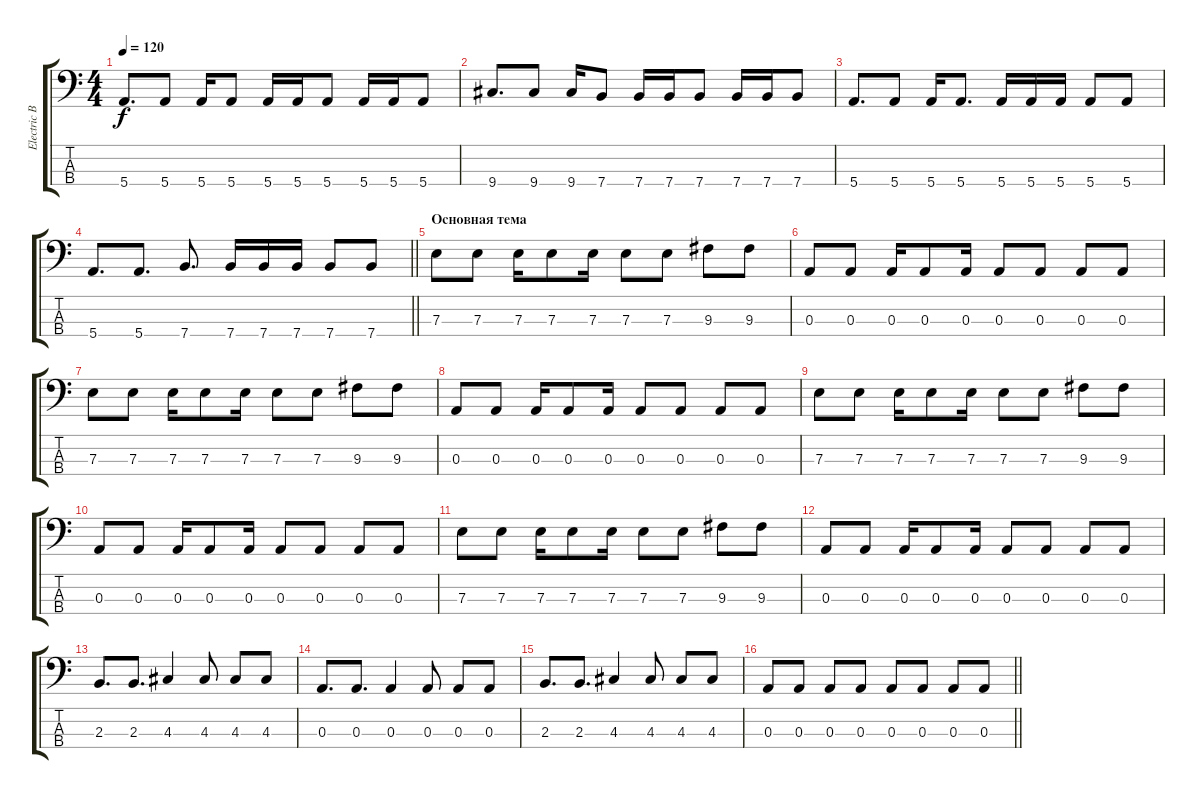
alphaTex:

\track ("Electric Bass" "Electric B") {instrument electricbassfinger}
\staff {score tabs}
\tuning (G2 D2 A1 E1) {hide}
\ts (4 4)
\tempo 120
\clef f4
\ks c
5.4.8{d dy f} 5.4.8 5.4.16 5.4.8 5.4.16 5.4.16 5.4.8 5.4.16 5.4.16 5.4.8 |
9.4.8{d} 9.4.8 9.4.16 7.4.8 7.4.16 7.4.16 7.4.8 7.4.16 7.4.16 7.4.8 |
5.4.8{d} 5.4.8 5.4.16 5.4.8{d} 5.4.16 5.4.16 5.4.16 5.4.8 5.4.8 |
\barLineRight lightlight
5.4.8{d} 5.4.8{d} 7.4.8{d} 7.4.16 7.4.16 7.4.16 7.4.8 7.4.8 |
\section ("" "Основная тема")
7.3.8 7.3.8 7.3.16 7.3.8 7.3.16 7.3.8 7.3.8 9.3.8 9.3.8 |
0.3.8 0.3.8 0.3.16 0.3.8 0.3.16 0.3.8 0.3.8 0.3.8 0.3.8 |
7.3.8 7.3.8 7.3.16 7.3.8 7.3.16 7.3.8 7.3.8 9.3.8 9.3.8 |
0.3.8 0.3.8 0.3.16 0.3.8 0.3.16 0.3.8 0.3.8 0.3.8 0.3.8 |
7.3.8 7.3.8 7.3.16 7.3.8 7.3.16 7.3.8 7.3.8 9.3.8 9.3.8 |
0.3.8 0.3.8 0.3.16 0.3.8 0.3.16 0.3.8 0.3.8 0.3.8 0.3.8 |
7.3.8 7.3.8 7.3.16 7.3.8 7.3.16 7.3.8 7.3.8 9.3.8 9.3.8 |
0.3.8 0.3.8 0.3.16 0.3.8 0.3.16 0.3.8 0.3.8 0.3.8 0.3.8 |
2.3.8{d} 2.3.8{d} 4.3.4 4.3.8 4.3.8 4.3.8 |
0.3.8{d} 0.3.8{d} 0.3.4 0.3.8 0.3.8 0.3.8 |
2.3.8{d} 2.3.8{d} 4.3.4 4.3.8 4.3.8 4.3.8 |
\barLineRight lightlight
0.3.8 0.3.8 0.3.8 0.3.8 0.3.8 0.3.8 0.3.8 0.3.8
